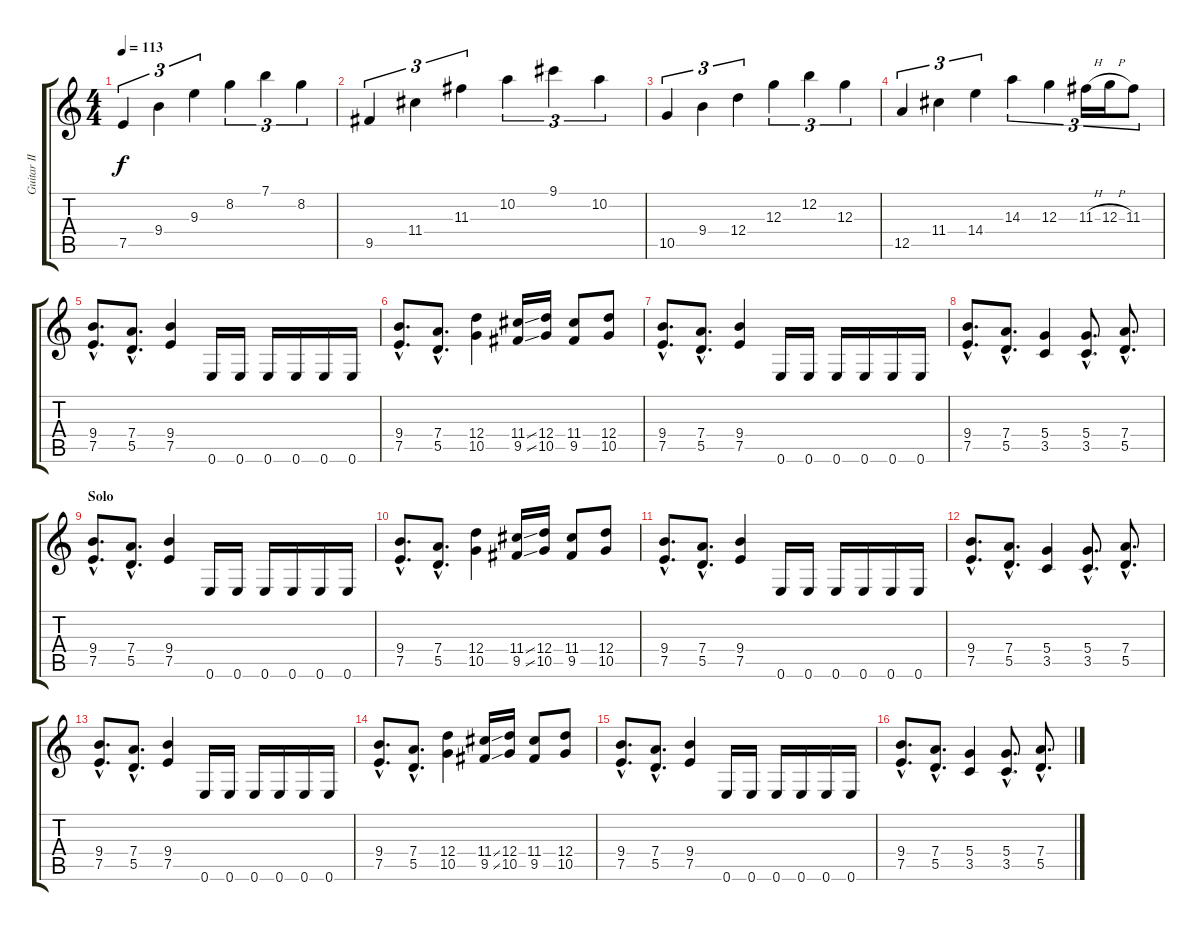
\track ("Guitar II (Rhythm)" "Guitar II ") {instrument distortionguitar}
\staff {score tabs}
\tuning (E4 B3 G3 D3 A2 E2) {hide}
\ts (4 4)
\tempo 113
\clef g2
\ks c
7.5.4{tu (3 2) dy f} 9.4.4{tu (3 2)} 9.3.4{tu (3 2)} 8.2.4{tu (3 2)} 7.1.4{tu (3 2)} 8.2.4{tu (3 2)} |
9.5.4{tu (3 2)} 11.4.4{tu (3 2)} 11.3.4{tu (3 2)} 10.2.4{tu (3 2)} 9.1.4{tu (3 2)} 10.2.4{tu (3 2)} |
10.5.4{tu (3 2)} 9.4.4{tu (3 2)} 12.4.4{tu (3 2)} 12.3.4{tu (3 2)} 12.2.4{tu (3 2)} 12.3.4{tu (3 2)} |
12.5.4{tu (3 2)} 11.4.4{tu (3 2)} 14.4.4{tu (3 2)} 14.3.4{tu (3 2)} 12.3.4{tu (3 2)} 11.3{h}.16{tu (3 2)} 12.3{h}.16{tu (3 2)} 11.3.8{tu (3 2)} |
(9.4{hac} 7.5{hac}).8{d} (7.4{hac} 5.5{hac}).8{d} (9.4 7.5).4 0.6.16 0.6.16 0.6.16 0.6.16 0.6.16 0.6.16 |
(9.4{hac} 7.5{hac}).8{d} (7.4{hac} 5.5{hac}).8{d} (12.4 10.5).4 (11.4{ss} 9.5{ss}).16 (12.4 10.5).16 (11.4 9.5).8 (12.4 10.5).8 |
(9.4{hac} 7.5{hac}).8{d} (7.4{hac} 5.5{hac}).8{d} (9.4 7.5).4 0.6.16 0.6.16 0.6.16 0.6.16 0.6.16 0.6.16 |
(9.4{hac} 7.5{hac}).8{d} (7.4{hac} 5.5{hac}).8{d} (5.4 3.5).4 (5.4{hac} 3.5{hac}).8{d} (7.4{hac} 5.5{hac}).8{d} |
\section ("" "Solo")
(9.4{hac} 7.5{hac}).8{d volume 11} (7.4{hac} 5.5{hac}).8{d} (9.4 7.5).4 0.6.16 0.6.16 0.6.16 0.6.16 0.6.16 0.6.16 |
(9.4{hac} 7.5{hac}).8{d} (7.4{hac} 5.5{hac}).8{d} (12.4 10.5).4 (11.4{ss} 9.5{ss}).16 (12.4 10.5).16 (11.4 9.5).8 (12.4 10.5).8 |
(9.4{hac} 7.5{hac}).8{d} (7.4{hac} 5.5{hac}).8{d} (9.4 7.5).4 0.6.16 0.6.16 0.6.16 0.6.16 0.6.16 0.6.16 |
(9.4{hac} 7.5{hac}).8{d} (7.4{hac} 5.5{hac}).8{d} (5.4 3.5).4 (5.4{hac} 3.5{hac}).8{d} (7.4{hac} 5.5{hac}).8{d} |
(9.4{hac} 7.5{hac}).8{d} (7.4{hac} 5.5{hac}).8{d} (9.4 7.5).4 0.6.16 0.6.16 0.6.16 0.6.16 0.6.16 0.6.16 |
(9.4{hac} 7.5{hac}).8{d} (7.4{hac} 5.5{hac}).8{d} (12.4 10.5).4 (11.4{ss} 9.5{ss}).16 (12.4 10.5).16 (11.4 9.5).8 (12.4 10.5).8 |
(9.4{hac} 7.5{hac}).8{d} (7.4{hac} 5.5{hac}).8{d} (9.4 7.5).4 0.6.16 0.6.16 0.6.16 0.6.16 0.6.16 0.6.16 |
(9.4{hac} 7.5{hac}).8{d} (7.4{hac} 5.5{hac}).8{d} (5.4 3.5).4 (5.4{hac} 3.5{hac}).8{d} (7.4{hac} 5.5{hac}).8{d}
